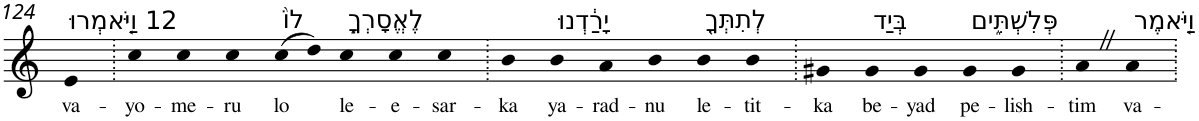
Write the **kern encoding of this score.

**kern	**text
*part1	*part1
*staff1	*staff1
*I"Piano	*
*I'Pno	*
!!LO:PB:g=z
*clefG2	*
*k[]	*
=124	=124
!LO:TX:a:t=12 וַיֹּ֤אמְרוּ	!
!	!LO:LY:b
4e	va-
=125.	=125.
!	!LO:LY:b
4cc	-yo-
!	!LO:LY:b
4cc	-me-
!	!LO:LY:b
4cc	-ru
!LO:TX:a:t=לוֹ֙	!
!	!LO:LY:b
(>8cc	lo
8dd)	.
!LO:TX:a:t=לֶאֱסָרְךָ֣	!
!	!LO:LY:b
4cc	le-
!	!LO:LY:b
4cc	-e-
!	!LO:LY:b
4cc	-sar-
=126.	=126.
!	!LO:LY:b
4b	-ka
!LO:TX:a:t=יָרַ֔דְנוּ	!
!	!LO:LY:b
4b	ya-
!	!LO:LY:b
4a	-rad-
!	!LO:LY:b
4b	-nu
!LO:TX:a:t=לְתִתְּךָ֖	!
!	!LO:LY:b
4b	le-
!	!LO:LY:b
4b	-tit-
=127.	=127.
!	!LO:LY:b
4g#X	-ka
!LO:TX:a:t=בְּיַד	!
!	!LO:LY:b
4g#	be-
!	!LO:LY:b
4g#	-yad
!LO:TX:a:t=פְּלִשְׁתִּ֑ים	!
!	!LO:LY:b
4g#	pe-
!	!LO:LY:b
4g#	-lish-
=128.	=128.
!	!LO:LY:b
4aZ	-tim
!LO:TX:a:t=וַיֹּ֤אמֶר	!
!	!LO:LY:b
4a	va-
=.	=.
*-	*-
